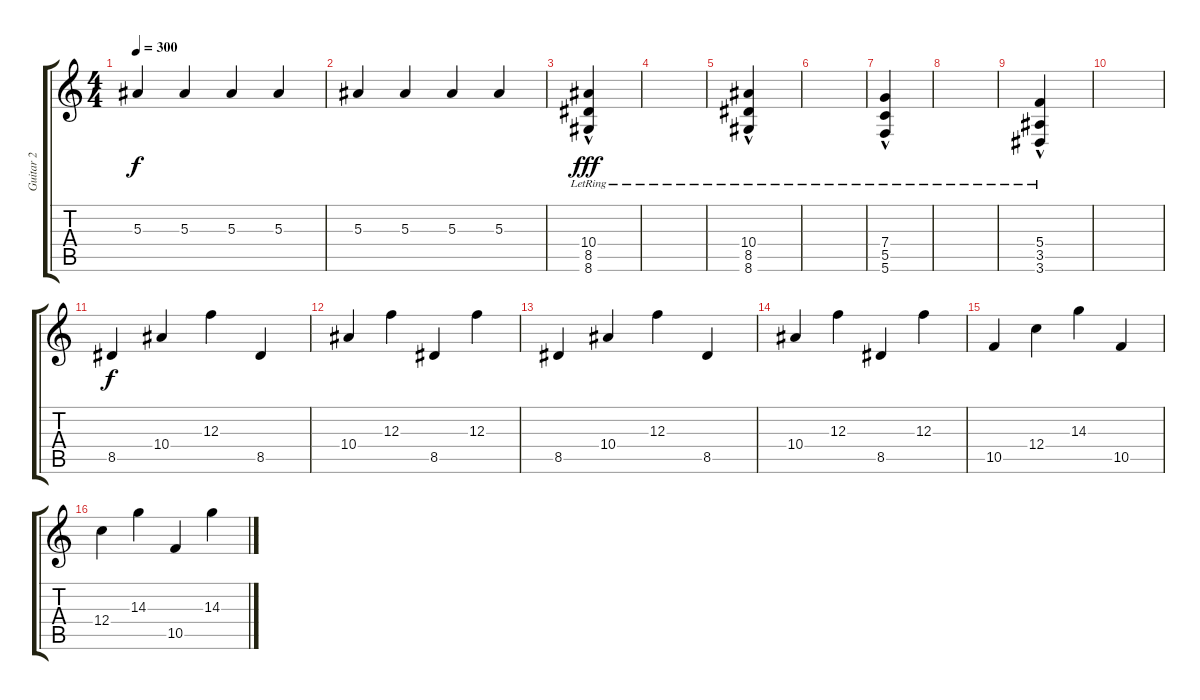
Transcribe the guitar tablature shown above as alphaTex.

\track ("Guitar 2" "Guitar 2") {instrument overdrivenguitar}
\staff {score tabs}
\tuning (D4 A3 F3 C3 G2 C2) {hide}
\ts (4 4)
\tempo 300
\clef g2
\ks c
5.3.4{dy f} 5.3.4 5.3.4 5.3.4 |
5.3.4 5.3.4 5.3.4 5.3.4 |
(10.4{hac lr} 8.5{hac lr} 8.6{hac lr}).4{dy fff} |
|
(10.4{hac lr} 8.5{hac lr} 8.6{hac lr}).4 |
|
(7.4{hac lr} 5.5{hac lr} 5.6{hac lr}).4 |
|
(5.4{hac lr} 3.5{hac lr} 3.6{hac lr}).4 |
|
8.5.4{dy f} 10.4.4 12.3.4 8.5.4 |
10.4.4 12.3.4 8.5.4 12.3.4 |
8.5.4 10.4.4 12.3.4 8.5.4 |
10.4.4 12.3.4 8.5.4 12.3.4 |
10.5.4 12.4.4 14.3.4 10.5.4 |
12.4.4 14.3.4 10.5.4 14.3.4
